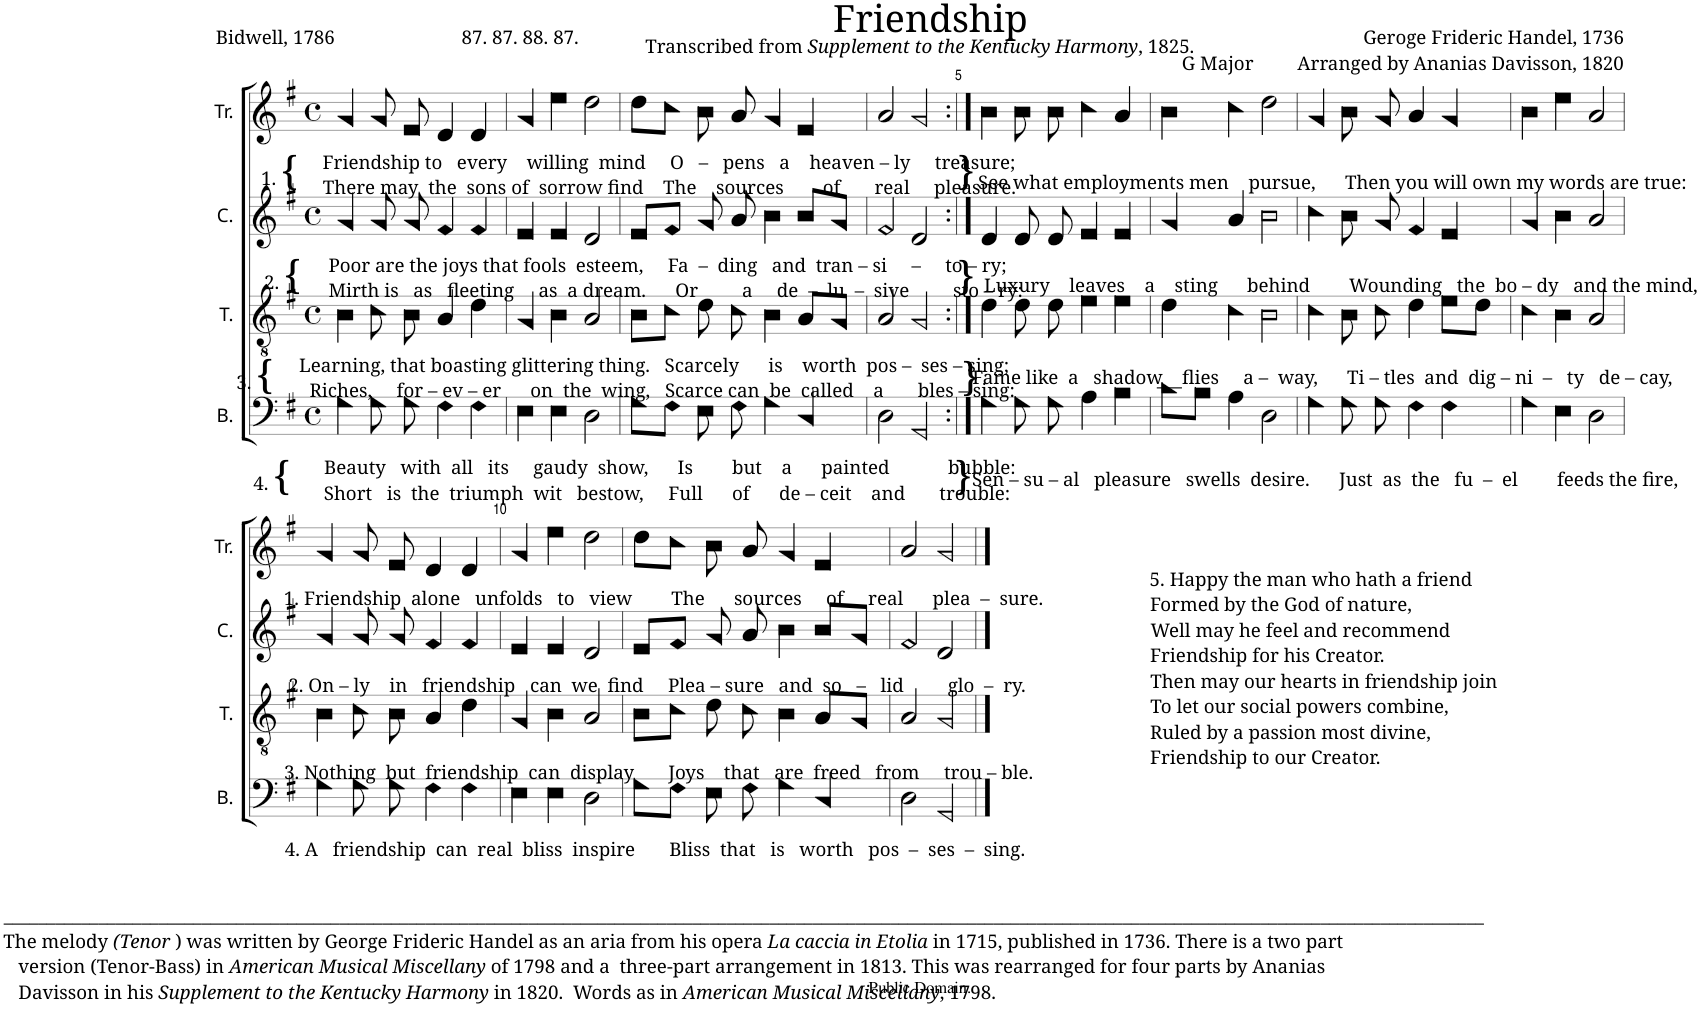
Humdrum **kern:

**kern	**kern	**kern	**kern
*part4	*part3	*part2	*part1
*staff4	*staff3	*staff2	*staff1
*I"B.	*I"T.	*I"C.	*I"Tr.
*I'B.	*I'T.	*I'C.	*I'Tr.
*clefF4	*clefGv2	*clefG2	*clefG2
*k[f#]	*k[f#]	*k[f#]	*k[f#]
*M4/4	*M4/4	*M4/4	*M4/4
*met(c)	*met(c)	*met(c)	*met(c)
=1	=1	=1	=1
!	!	!	!LO:TX:b:t=Friendship to   every    willing  mind     O   –   pens   a    heaven – ly     treasure;
!	!	!	!LO:TX:b:t=There may  the  sons of  sorrow find    The    sources        of       real     pleasure.
!	!	!	!LO:TX:b:t=1.
!	!	!	!LO:TX:b:t={
!	!	!LO:TX:b:t=Poor are the joys that fools  esteem,     Fa  –  ding   and  tran – si     –     to – ry;	!
!	!	!LO:TX:b:t=Mirth is   as   fleeting     as  a dream.      Or         a     de  –  lu  –  sive         sto – ry&colon;	!
!	!	!LO:TX:b:t=2.	!
!	!	!LO:TX:b:t={	!
!	!LO:TX:b:t=Learning, that boasting glittering thing.   Scarcely      is    worth  pos –  ses – sing;	!	!
!	!LO:TX:b:t=Riches,     for – ev – er      on  the  wing,   Scarce can  be  called    a       bles – sing&colon;	!	!
!	!LO:TX:b:t=3.	!	!
!	!LO:TX:b:t={	!	!
!LO:TX:b:t=4.	!	!	!
!LO:TX:b:t={	!	!	!
!LO:TX:b:t=Beauty   with  all   its     gaudy  show,      Is        but    a      painted            bubble&colon;	!	!	!
!LO:TX:b:t=Short   is  the  triumph  wit   bestow,     Full      of      de – ceit    and       trouble&colon;	!	!	!
4G!\	4B!\	4g!/	4g!/
8G!\	8c!\	8g!/	8g!/
8G!\	8B!\	8g!/	8e!/
4F#!\	4A!/	4f#!/	4d!/
4F#!\	4d!\	4f#!/	4d!/
=2	=2	=2	=2
4E!\	4G!/	4e!/	4g!/
4E!\	4B!\	4e!/	4ee!\
2D!\	2A!/	2d!/	2dd!\
=3	=3	=3	=3
8G!\L	8B!\L	8e!/L	8dd!\L
8F#!\J	8c!\J	8f#!/J	8cc!\J
8E!\	8d!\	8g!/	8b!\
8F#!\	8c!\	8a!/	8a!/
4G!\	4B!\	4b!\	4g!/
4C!/	8A!/L	8b!/L	4e!/
.	8G!/J	8g!/J	.
=4	=4	=4	=4
2D!\	2A!/	2f#!/	2a!/
!	!	!	!LO:TX:b:t=}
!	!	!LO:TX:b:t=}	!
!	!LO:TX:b:t=}	!	!
!LO:TX:b:t=}	!	!	!
2GG!/	2G!/	2d!/	2g!/
=5:|!	=5:|!	=5:|!	=5:|!
!	!	!	!LO:TX:b:t=See what employments men    pursue,      Then you will own my words are true&colon;
!	!	!LO:TX:b:t=Luxury    leaves    a    sting      behind        Wounding   the  bo – dy   and the mind,	!
!	!LO:TX:b:t=Fame like  a   shadow    flies     a –  way,      Ti – tles  and  dig – ni  –   ty   de – cay,	!	!
!LO:TX:b:t=Sen – su – al   pleasure   swells  desire.      Just  as  the   fu  –  el        feeds the fire,	!	!	!
4G!\	4d!\	4d!/	4b!\
8G!\	8d!\	8d!/	8b!\
8G!\	8d!\	8d!/	8b!\
4A!\	4e!\	4e!/	4cc!\
4B!\	4e!\	4e!/	4a!/
=6	=6	=6	=6
8c!\L	4d!\	4g!/	4b!\
8B!\J	.	.	.
4A!\	4c!\	4a!/	4cc!\
2D!\	2B!\	2b!\	2dd!\
=7	=7	=7	=7
4G!\	4c!\	4cc!\	4g!/
8G!\	8B!\	8b!\	8b!\
8G!\	8c!\	8g!/	8g!/
4F#!\	4d!\	4f#!/	4a!/
4F#!\	8e!\L	4e!/	4g!/
.	8d!\J	.	.
=8	=8	=8	=8
4G!\	4c!\	4g!/	4b!\
4E!\	4B!\	4b!\	4ee!\
2D!\	2A!/	2a!/	2a!/
!!LO:LB:g=z
=9	=9	=9	=9
!	!	!	!LO:TX:b:t=1. Friendship  alone   unfolds   to   view        The      sources     of     real      plea  –  sure.
!	!	!LO:TX:b:t=2. On – ly    in   friendship   can  we  find     Plea – sure   and  so   –   lid         glo  –  ry.	!
!	!LO:TX:b:t=3. Nothing  but  friendship  can  display       Joys    that   are  freed   from     trou – ble.	!	!
!LO:TX:b:t=4. A   friendship  can  real  bliss  inspire       Bliss  that   is   worth   pos  –  ses  –  sing.	!	!	!
4G!\	4B!\	4g!/	4g!/
8G!\	8c!\	8g!/	8g!/
8G!\	8B!\	8g!/	8e!/
4F#!\	4A!/	4f#!/	4d!/
4F#!\	4d!\	4f#!/	4d!/
=10	=10	=10	=10
4E!\	4G!/	4e!/	4g!/
4E!\	4B!\	4e!/	4ee!\
2D!\	2A!/	2d!/	2dd!\
=11	=11	=11	=11
!LO:TX:b:t=____________________________________________________________________________________________________________________________________________________________________________	!	!	!
!LO:TX:b:t=The melody	!	!	!
!LO:TX:b:i:t=(Tenor	!	!	!
!LO:TX:b:t=) was written by George Frideric Handel as an aria from his opera	!	!	!
!LO:TX:b:i:t=La caccia in Etolia	!	!	!
!LO:TX:b:t=in 1715, published in 1736. There is a two part	!	!	!
!LO:TX:b:t=version (Tenor-Bass) in	!	!	!
!LO:TX:b:i:t=American Musical Miscellany	!	!	!
!LO:TX:b:t=of 1798 and a  three-part arrangement in 1813. This was rearranged for four parts by Ananias	!	!	!
!LO:TX:b:t=Davisson in his	!	!	!
!LO:TX:b:i:t=Supplement to the Kentucky Harmony	!	!	!
!LO:TX:b:t=in 1820.  Words as in	!	!	!
!LO:TX:b:i:t=American Musical Miscellany	!	!	!
!LO:TX:b:t=, 1798.	!	!	!
8G!\L	8B!\L	8e!/L	8dd!\L
8F#!\J	8c!\J	8f#!/J	8cc!\J
8E!\	8d!\	8g!/	8b!\
8F#!\	8c!\	8a!/	8a!/
4G!\	4B!\	4b!\	4g!/
4C!/	8A!/L	8b!/L	4e!/
.	8G!/J	8g!/J	.
=12	=12	=12	=12
2D!\	2A!/	2f#!/	2a!/
2GG!/	2G!/	2d!/	2g!/
==	==	==	==
*-	*-	*-	*-
